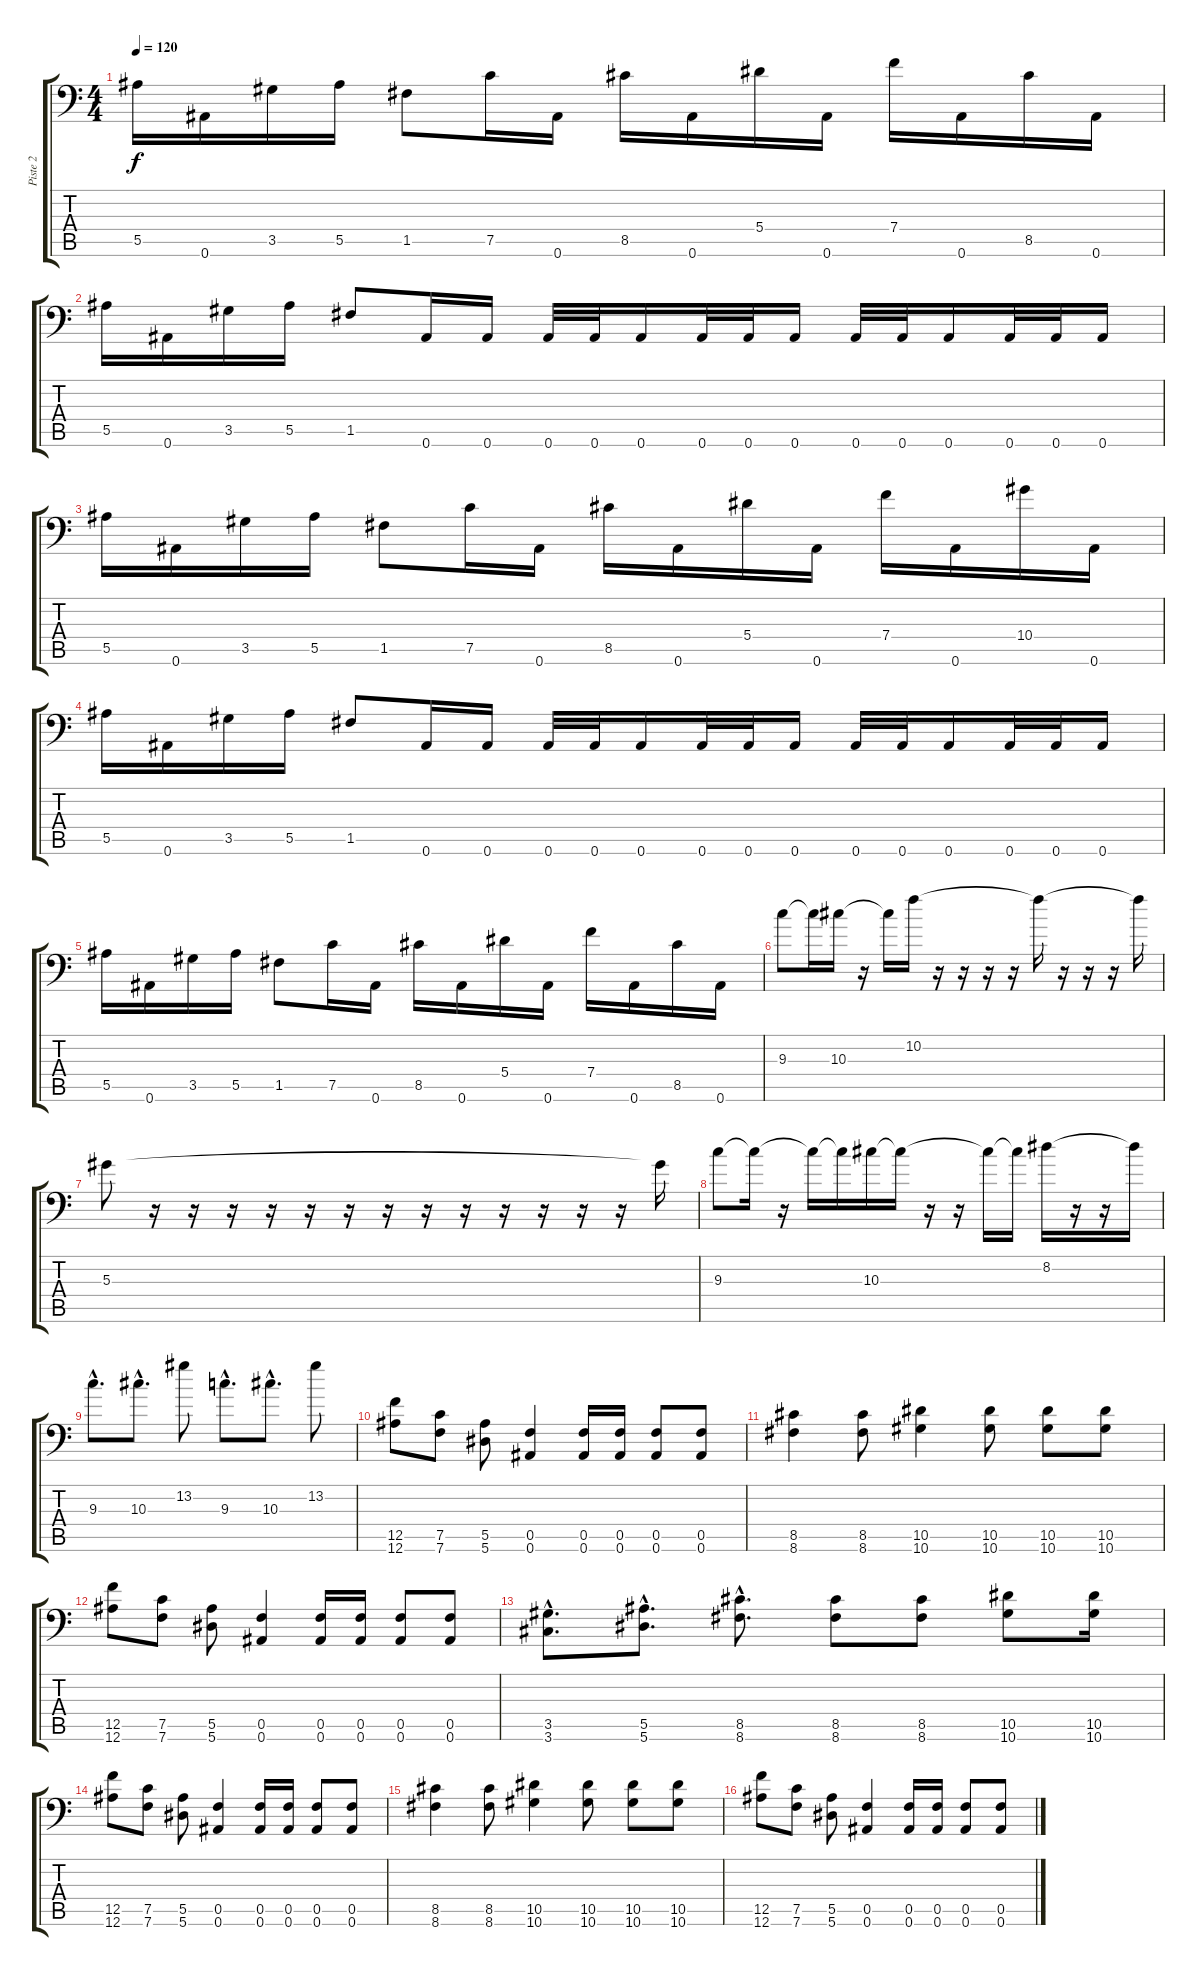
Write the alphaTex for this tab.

\track ("Piste 2" "Piste 2") {instrument distortionguitar}
\staff {score tabs}
\tuning (C4 G3 Eb3 Bb2 F2 Bb1) {hide}
\ts (4 4)
\tempo 120
\clef f4
\ks c
5.5.16{dy f} 0.6.16 3.5.16 5.5.16 1.5.8 7.5.16 0.6.16 8.5.16 0.6.16 5.4.16 0.6.16 7.4.16 0.6.16 8.5.16 0.6.16 |
5.5.16 0.6.16 3.5.16 5.5.16 1.5.8 0.6.16 0.6.16 0.6.32 0.6.32 0.6.16 0.6.32 0.6.32 0.6.16 0.6.32 0.6.32 0.6.16 0.6.32 0.6.32 0.6.16 |
5.5.16 0.6.16 3.5.16 5.5.16 1.5.8 7.5.16 0.6.16 8.5.16 0.6.16 5.4.16 0.6.16 7.4.16 0.6.16 10.4.16 0.6.16 |
5.5.16 0.6.16 3.5.16 5.5.16 1.5.8 0.6.16 0.6.16 0.6.32 0.6.32 0.6.16 0.6.32 0.6.32 0.6.16 0.6.32 0.6.32 0.6.16 0.6.32 0.6.32 0.6.16 |
5.5.16 0.6.16 3.5.16 5.5.16 1.5.8 7.5.16 0.6.16 8.5.16 0.6.16 5.4.16 0.6.16 7.4.16 0.6.16 8.5.16 0.6.16 |
9.3.8 9.3{t}.16 10.3.16 r.16 10.3{t}.16 10.2.16 r.16 r.16 r.16 r.16 10.2{t}.16 r.16 r.16 r.16 10.2{t}.16 |
5.3.8 r.16 r.16 r.16 r.16 r.16 r.16 r.16 r.16 r.16 r.16 r.16 r.16 r.16 5.3{t}.16 |
9.3.8 9.3{t}.16 r.16 9.3{t}.16 9.3{t}.16 10.3.16 10.3{t}.16 r.16 r.16 10.3{t}.16 10.3{t}.16 8.2.16 r.16 r.16 8.2{t}.16 |
9.3{hac}.8{d} 10.3{hac}.8{d} 13.2.8 9.3{hac}.8{d} 10.3{hac}.8{d} 13.2.8 |
(12.5 12.6).8 (7.5 7.6).8 (5.5 5.6).8 (0.5 0.6).4 (0.5 0.6).16 (0.5 0.6).16 (0.5 0.6).8 (0.5 0.6).8 |
(8.5 8.6).4 (8.5 8.6).8 (10.5 10.6).4 (10.5 10.6).8 (10.5 10.6).8 (10.5 10.6).8 |
(12.5 12.6).8 (7.5 7.6).8 (5.5 5.6).8 (0.5 0.6).4 (0.5 0.6).16 (0.5 0.6).16 (0.5 0.6).8 (0.5 0.6).8 |
(3.5{hac} 3.6{hac}).8{d} (5.5{hac} 5.6{hac}).8{d} (8.5{hac} 8.6{hac}).8{d} (8.5 8.6).8 (8.5 8.6).8 (10.5 10.6).8 (10.5 10.6).16 |
(12.5 12.6).8 (7.5 7.6).8 (5.5 5.6).8 (0.5 0.6).4 (0.5 0.6).16 (0.5 0.6).16 (0.5 0.6).8 (0.5 0.6).8 |
(8.5 8.6).4 (8.5 8.6).8 (10.5 10.6).4 (10.5 10.6).8 (10.5 10.6).8 (10.5 10.6).8 |
(12.5 12.6).8 (7.5 7.6).8 (5.5 5.6).8 (0.5 0.6).4 (0.5 0.6).16 (0.5 0.6).16 (0.5 0.6).8 (0.5 0.6).8
